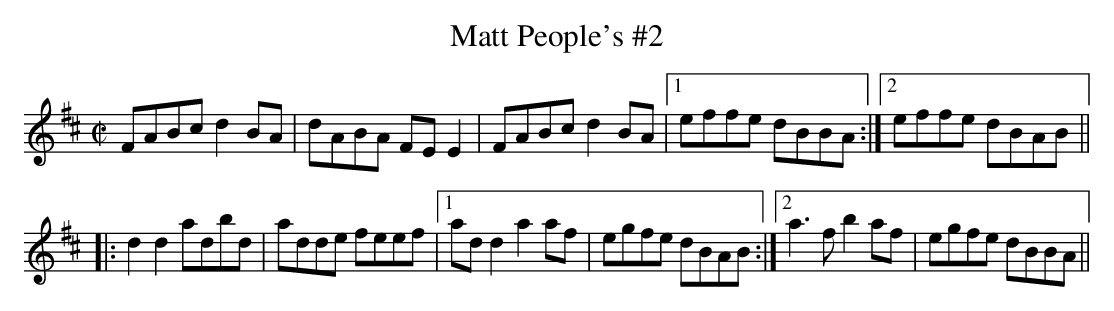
X:1
T:Matt People's #2
M:C|
K:D
FABc d2BA|dABA FEE2|FABc d2BA|1 effe dBBA:|2 effe dBAB||
|:d2d2 adbd|adde feef|1 add2 a2af|egfe dBAB:|2 a3f b2af|egfe dBBA||
